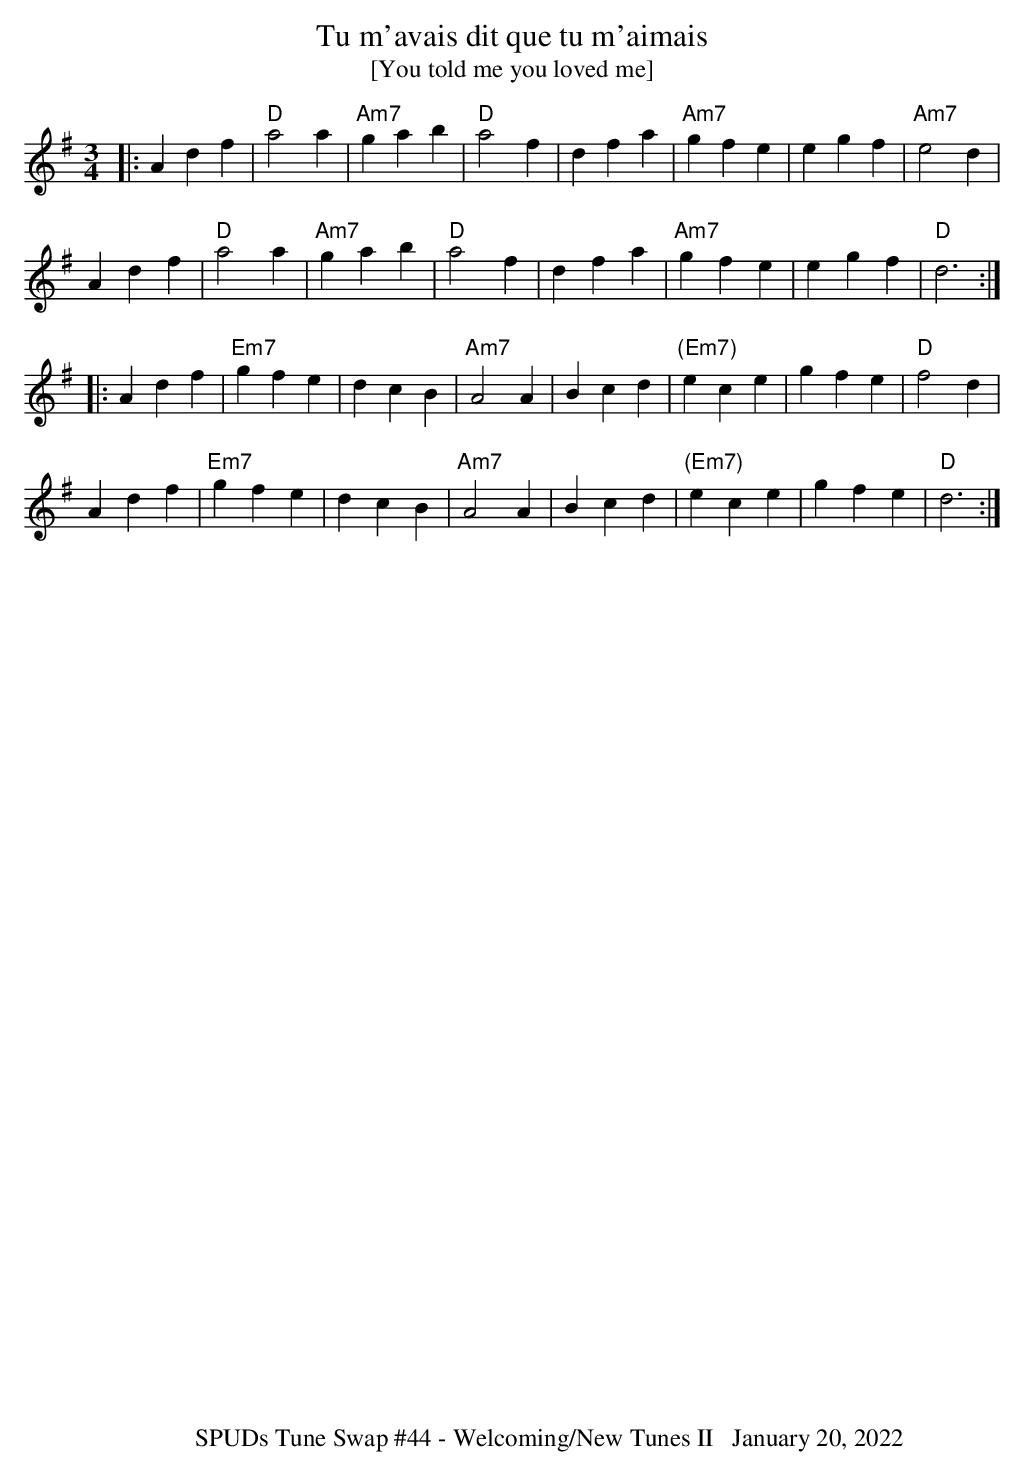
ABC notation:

X:1
T:Tu m'avais dit que tu m'aimais
T:[You told me you loved me]
M:3/4
L:1/8
K:Dmix
|:A2d2f2|"D"a4a2|"Am7"g2a2b2|"D"a4f2|d2f2a2|"Am7"g2f2e2|e2g2f2|"Am7"e4d2|
A2d2f2|"D"a4a2|"Am7"g2a2b2|"D"a4f2|d2f2a2|"Am7"g2f2e2|e2g2f2|"D"d6:|
|:A2d2f2|"Em7"g2f2e2|d2c2B2|"Am7"A4A2|B2c2d2|"(Em7)"e2c2e2|g2f2e2|"D"f4d2|
A2d2f2|"Em7"g2f2e2|d2c2B2|"Am7"A4A2|B2c2d2|"(Em7)"e2c2e2|g2f2e2|"D"d6:|
